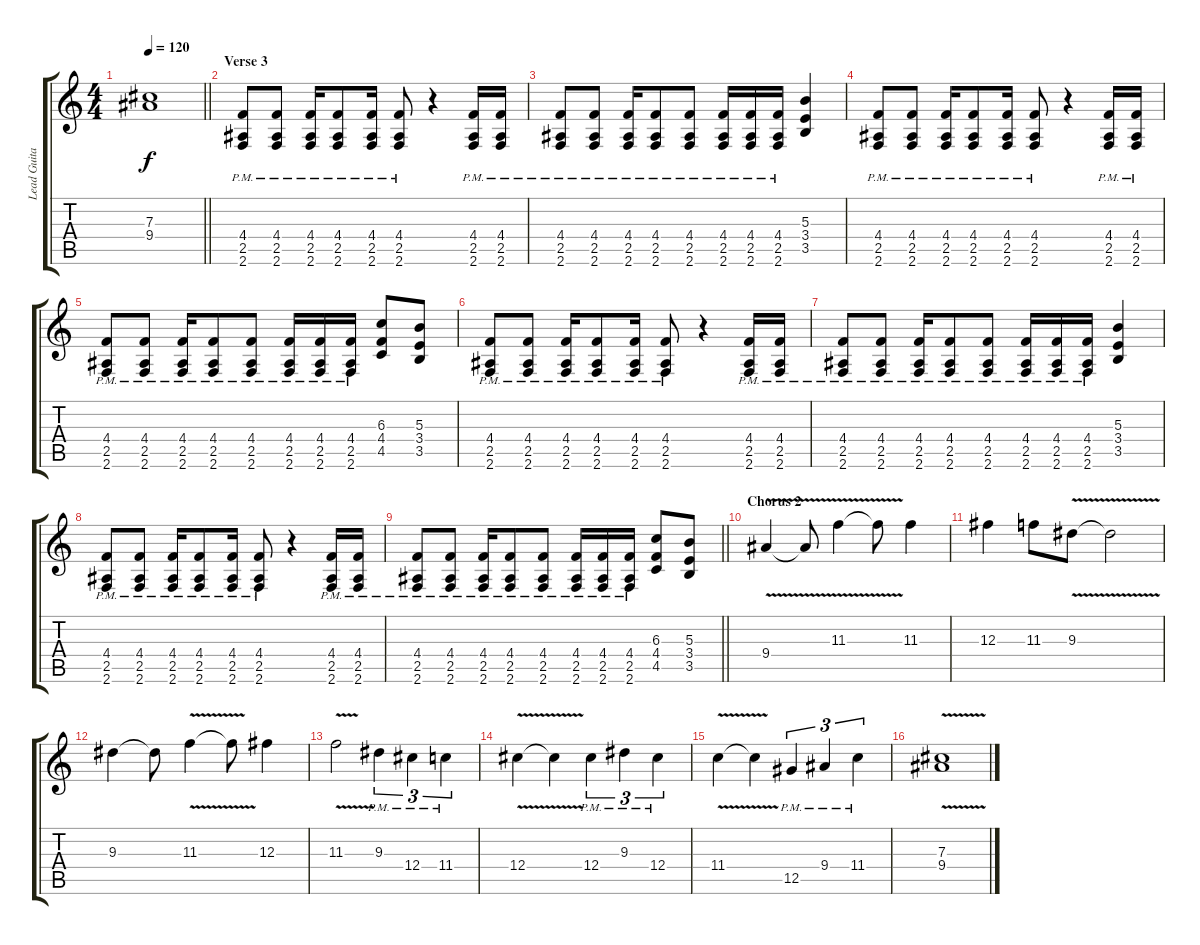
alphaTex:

\track ("Lead Guitar" "Lead Guita") {instrument overdrivenguitar}
\staff {score tabs}
\tuning (Eb4 Bb3 Gb3 Db3 Ab2 Eb2) {hide}
\ts (4 4)
\tempo 120
\clef g2
\barLineRight lightlight
\ks c
(7.3{t} 9.4{t}).1{dy f} |
\section ("" "Verse 3")
(4.4{pm} 2.5{pm} 2.6{pm}).8 (4.4{pm} 2.5{pm} 2.6{pm}).8 (4.4{pm} 2.5{pm} 2.6{pm}).16 (4.4{pm} 2.5{pm} 2.6{pm}).8 (4.4{pm} 2.5{pm} 2.6{pm}).16 (4.4{pm} 2.5{pm} 2.6{pm}).8 r.4 (4.4{pm} 2.5{pm} 2.6{pm}).16 (4.4{pm} 2.5{pm} 2.6{pm}).16 |
(4.4{pm} 2.5{pm} 2.6{pm}).8 (4.4{pm} 2.5{pm} 2.6{pm}).8 (4.4{pm} 2.5{pm} 2.6{pm}).16 (4.4{pm} 2.5{pm} 2.6{pm}).8 (4.4{pm} 2.5{pm} 2.6{pm}).8 (4.4{pm} 2.5{pm} 2.6{pm}).16 (4.4{pm} 2.5{pm} 2.6{pm}).16 (4.4{pm} 2.5{pm} 2.6{pm}).16 (5.3 3.4 3.5).4 |
(4.4{pm} 2.5{pm} 2.6{pm}).8 (4.4{pm} 2.5{pm} 2.6{pm}).8 (4.4{pm} 2.5{pm} 2.6{pm}).16 (4.4{pm} 2.5{pm} 2.6{pm}).8 (4.4{pm} 2.5{pm} 2.6{pm}).16 (4.4{pm} 2.5{pm} 2.6{pm}).8 r.4 (4.4{pm} 2.5{pm} 2.6{pm}).16 (4.4{pm} 2.5{pm} 2.6{pm}).16 |
(4.4{pm} 2.5{pm} 2.6{pm}).8 (4.4{pm} 2.5{pm} 2.6{pm}).8 (4.4{pm} 2.5{pm} 2.6{pm}).16 (4.4{pm} 2.5{pm} 2.6{pm}).8 (4.4{pm} 2.5{pm} 2.6{pm}).8 (4.4{pm} 2.5{pm} 2.6{pm}).16 (4.4{pm} 2.5{pm} 2.6{pm}).16 (4.4{pm} 2.5{pm} 2.6{pm}).16 (6.3 4.4 4.5).8 (5.3 3.4 3.5).8 |
(4.4{pm} 2.5{pm} 2.6{pm}).8 (4.4{pm} 2.5{pm} 2.6{pm}).8 (4.4{pm} 2.5{pm} 2.6{pm}).16 (4.4{pm} 2.5{pm} 2.6{pm}).8 (4.4{pm} 2.5{pm} 2.6{pm}).16 (4.4{pm} 2.5{pm} 2.6{pm}).8 r.4 (4.4{pm} 2.5{pm} 2.6{pm}).16 (4.4{pm} 2.5{pm} 2.6{pm}).16 |
(4.4{pm} 2.5{pm} 2.6{pm}).8 (4.4{pm} 2.5{pm} 2.6{pm}).8 (4.4{pm} 2.5{pm} 2.6{pm}).16 (4.4{pm} 2.5{pm} 2.6{pm}).8 (4.4{pm} 2.5{pm} 2.6{pm}).8 (4.4{pm} 2.5{pm} 2.6{pm}).16 (4.4{pm} 2.5{pm} 2.6{pm}).16 (4.4{pm} 2.5{pm} 2.6{pm}).16 (5.3 3.4 3.5).4 |
(4.4{pm} 2.5{pm} 2.6{pm}).8 (4.4{pm} 2.5{pm} 2.6{pm}).8 (4.4{pm} 2.5{pm} 2.6{pm}).16 (4.4{pm} 2.5{pm} 2.6{pm}).8 (4.4{pm} 2.5{pm} 2.6{pm}).16 (4.4{pm} 2.5{pm} 2.6{pm}).8 r.4 (4.4{pm} 2.5{pm} 2.6{pm}).16 (4.4{pm} 2.5{pm} 2.6{pm}).16 |
\barLineRight lightlight
(4.4{pm} 2.5{pm} 2.6{pm}).8 (4.4{pm} 2.5{pm} 2.6{pm}).8 (4.4{pm} 2.5{pm} 2.6{pm}).16 (4.4{pm} 2.5{pm} 2.6{pm}).8 (4.4{pm} 2.5{pm} 2.6{pm}).8 (4.4{pm} 2.5{pm} 2.6{pm}).16 (4.4{pm} 2.5{pm} 2.6{pm}).16 (4.4{pm} 2.5{pm} 2.6{pm}).16 (6.3 4.4 4.5).8 (5.3 3.4 3.5).8 |
\section ("" "Chorus 2")
9.4{v}.4 9.4{t}.8 11.3{v}.4 11.3{t}.8 11.3.4 |
12.3.4 11.3.8 9.3{v}.8 9.3{t}.2 |
9.3.4 9.3{t}.8 11.3{v}.4 11.3{t}.8 12.3.4 |
11.3{v}.2 9.3{pm}.4{tu (3 2)} 12.4{pm}.4{tu (3 2)} 11.4{pm}.4{tu (3 2)} |
12.4{v}.4 12.4{t}.4 12.4{pm}.4{tu (3 2)} 9.3{pm}.4{tu (3 2)} 12.4{pm}.4{tu (3 2)} |
11.4{v}.4 11.4{t}.4 12.5{pm}.4{tu (3 2)} 9.4{pm}.4{tu (3 2)} 11.4{pm}.4{tu (3 2)} |
(7.3{v} 9.4{v}).1
